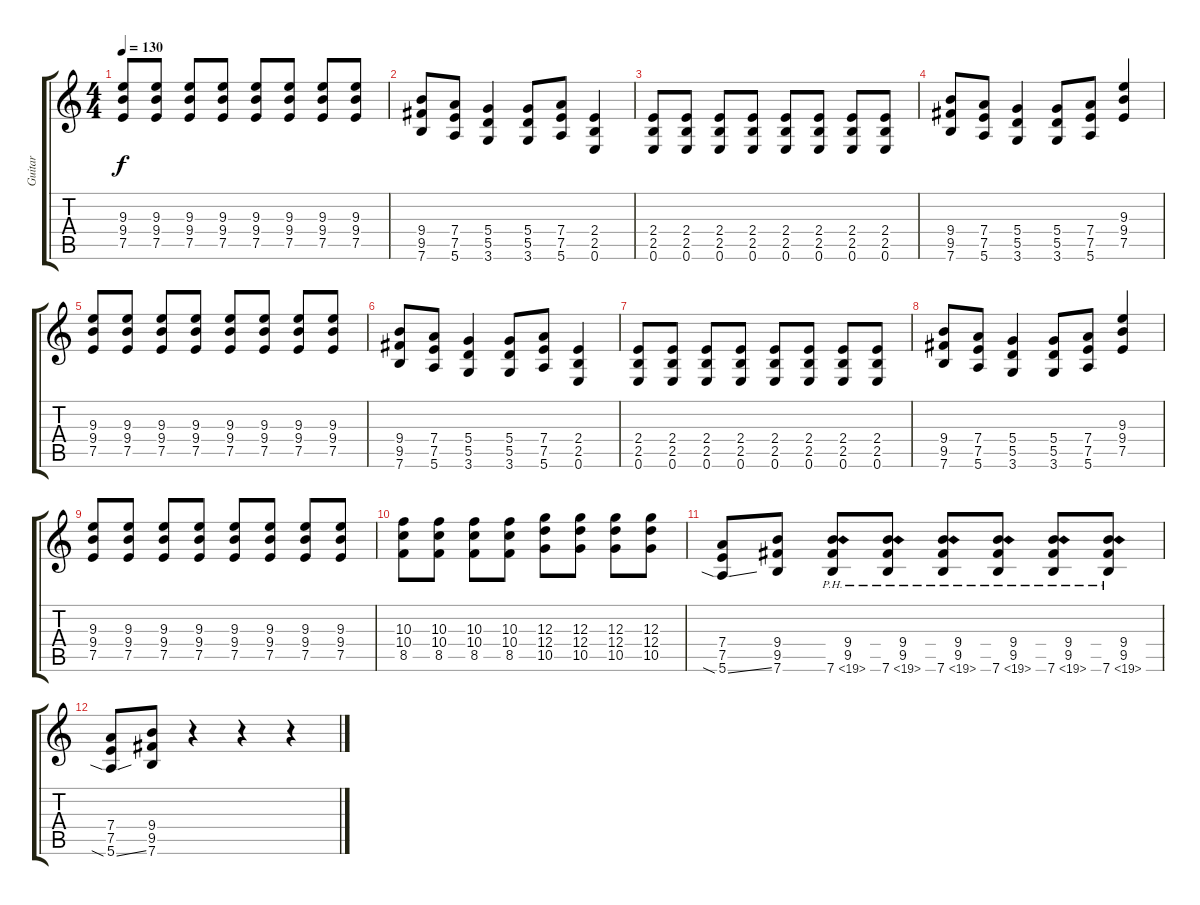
\track ("Guitar" "Guitar") {instrument distortionguitar}
\staff {score tabs}
\tuning (E4 B3 G3 D3 A2 E2) {hide}
\ts (4 4)
\tempo 130
\clef g2
\ks c
(9.3 9.4 7.5).8{dy f} (9.3 9.4 7.5).8 (9.3 9.4 7.5).8 (9.3 9.4 7.5).8 (9.3 9.4 7.5).8 (9.3 9.4 7.5).8 (9.3 9.4 7.5).8 (9.3 9.4 7.5).8 |
(9.4 9.5 7.6).8 (7.4 7.5 5.6).8 (5.4 5.5 3.6).4 (5.4 5.5 3.6).8 (7.4 7.5 5.6).8 (2.4 2.5 0.6).4 |
(2.4 2.5 0.6).8 (2.4 2.5 0.6).8 (2.4 2.5 0.6).8 (2.4 2.5 0.6).8 (2.4 2.5 0.6).8 (2.4 2.5 0.6).8 (2.4 2.5 0.6).8 (2.4 2.5 0.6).8 |
(9.4 9.5 7.6).8 (7.4 7.5 5.6).8 (5.4 5.5 3.6).4 (5.4 5.5 3.6).8 (7.4 7.5 5.6).8 (9.3 9.4 7.5).4 |
(9.3 9.4 7.5).8 (9.3 9.4 7.5).8 (9.3 9.4 7.5).8 (9.3 9.4 7.5).8 (9.3 9.4 7.5).8 (9.3 9.4 7.5).8 (9.3 9.4 7.5).8 (9.3 9.4 7.5).8 |
(9.4 9.5 7.6).8 (7.4 7.5 5.6).8 (5.4 5.5 3.6).4 (5.4 5.5 3.6).8 (7.4 7.5 5.6).8 (2.4 2.5 0.6).4 |
(2.4 2.5 0.6).8 (2.4 2.5 0.6).8 (2.4 2.5 0.6).8 (2.4 2.5 0.6).8 (2.4 2.5 0.6).8 (2.4 2.5 0.6).8 (2.4 2.5 0.6).8 (2.4 2.5 0.6).8 |
(9.4 9.5 7.6).8 (7.4 7.5 5.6).8 (5.4 5.5 3.6).4 (5.4 5.5 3.6).8 (7.4 7.5 5.6).8 (9.3 9.4 7.5).4 |
(9.3 9.4 7.5).8 (9.3 9.4 7.5).8 (9.3 9.4 7.5).8 (9.3 9.4 7.5).8 (9.3 9.4 7.5).8 (9.3 9.4 7.5).8 (9.3 9.4 7.5).8 (9.3 9.4 7.5).8 |
(10.3 10.4 8.5).8 (10.3 10.4 8.5).8 (10.3 10.4 8.5).8 (10.3 10.4 8.5).8 (12.3 12.4 10.5).8 (12.3 12.4 10.5).8 (12.3 12.4 10.5).8 (12.3 12.4 10.5).8 |
(7.4 7.5 5.6{sia ss}).8 (9.4 9.5 7.6).8 (9.4 9.5 7.6{ph 12}).8 (9.4 9.5 7.6{ph 12}).8 (9.4 9.5 7.6{ph 12}).8 (9.4 9.5 7.6{ph 12}).8 (9.4 9.5 7.6{ph 12}).8 (9.4 9.5 7.6{ph 12}).8 |
(7.4 7.5 5.6{sia ss}).8 (9.4 9.5 7.6).8 r.4 r.4 r.4
